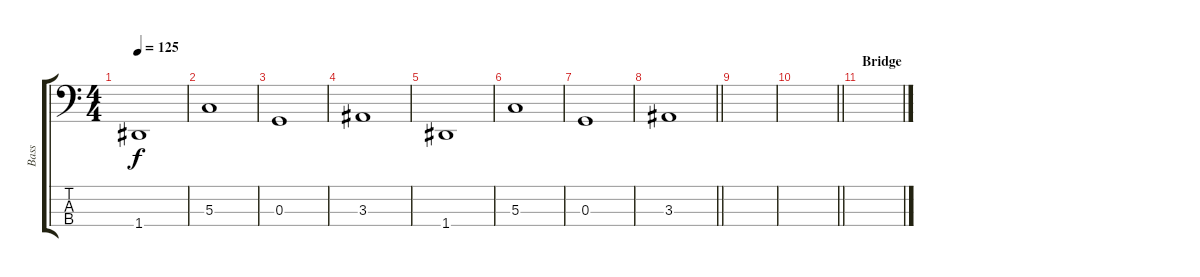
\track ("Bass" "Bass") {instrument electricbasspick}
\staff {score tabs}
\tuning (F2 C2 G1 D1) {hide}
\ts (4 4)
\tempo 125
\clef f4
\ks c
1.4.1{dy f} |
5.3.1 |
0.3.1 |
3.3.1 |
1.4.1 |
5.3.1 |
0.3.1 |
\barLineRight lightlight
3.3.1 |
|
\barLineRight lightlight
|
\section ("" "Bridge")
